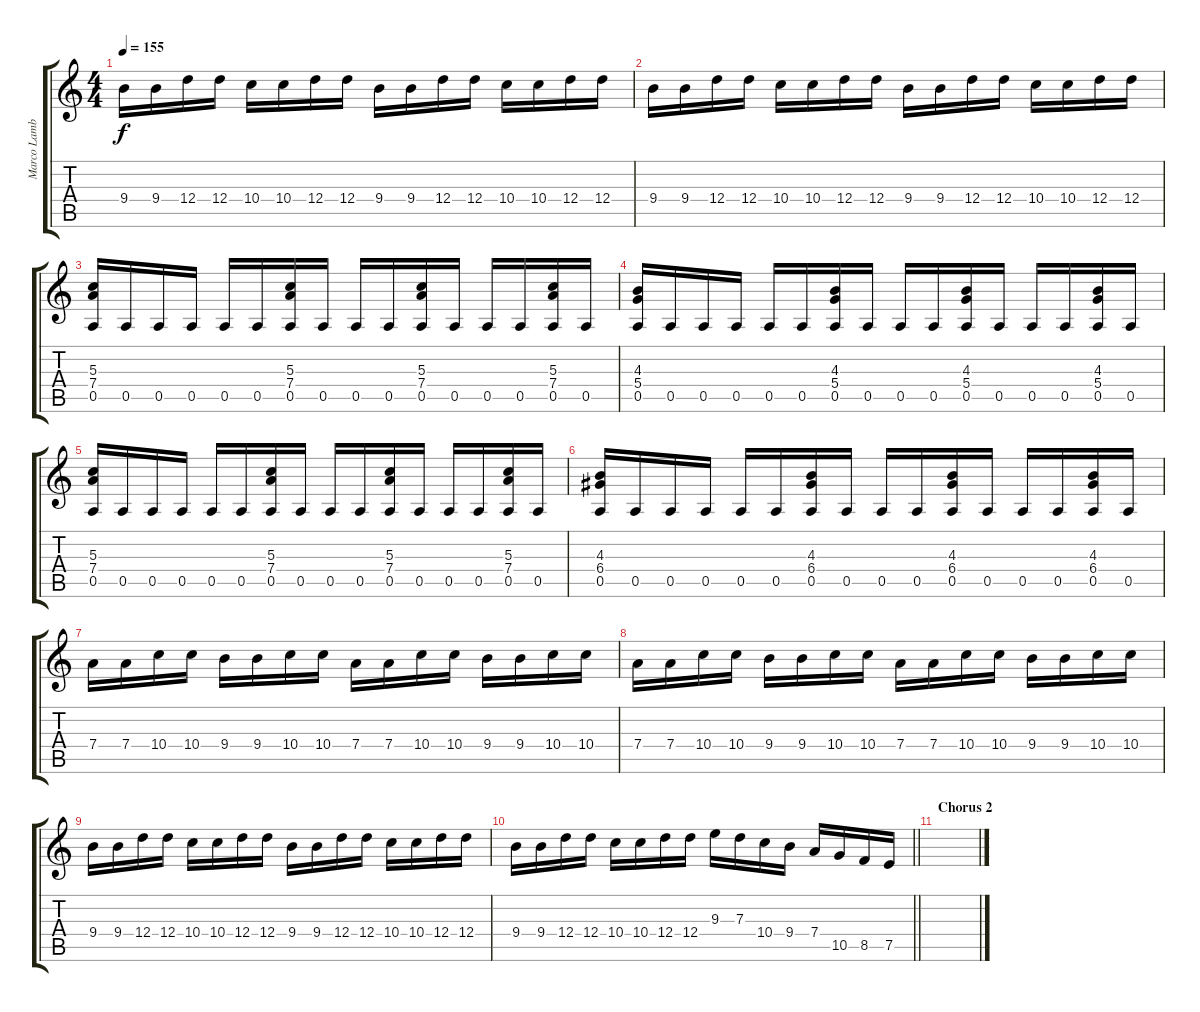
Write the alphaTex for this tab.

\track ("Marco Lambert" "Marco Lamb") {instrument overdrivenguitar}
\staff {score tabs}
\tuning (E4 B3 G3 D3 A2 E2) {hide}
\ts (4 4)
\tempo 155
\clef g2
\ks c
9.4.16{dy f} 9.4.16 12.4.16 12.4.16 10.4.16 10.4.16 12.4.16 12.4.16 9.4.16 9.4.16 12.4.16 12.4.16 10.4.16 10.4.16 12.4.16 12.4.16 |
9.4.16 9.4.16 12.4.16 12.4.16 10.4.16 10.4.16 12.4.16 12.4.16 9.4.16 9.4.16 12.4.16 12.4.16 10.4.16 10.4.16 12.4.16 12.4.16 |
(5.3 7.4 0.5).16 0.5.16 0.5.16 0.5.16 0.5.16 0.5.16 (5.3 7.4 0.5).16 0.5.16 0.5.16 0.5.16 (5.3 7.4 0.5).16 0.5.16 0.5.16 0.5.16 (5.3 7.4 0.5).16 0.5.16 |
(4.3 5.4 0.5).16 0.5.16 0.5.16 0.5.16 0.5.16 0.5.16 (4.3 5.4 0.5).16 0.5.16 0.5.16 0.5.16 (4.3 5.4 0.5).16 0.5.16 0.5.16 0.5.16 (4.3 5.4 0.5).16 0.5.16 |
(5.3 7.4 0.5).16 0.5.16 0.5.16 0.5.16 0.5.16 0.5.16 (5.3 7.4 0.5).16 0.5.16 0.5.16 0.5.16 (5.3 7.4 0.5).16 0.5.16 0.5.16 0.5.16 (5.3 7.4 0.5).16 0.5.16 |
(4.3 6.4 0.5).16 0.5.16 0.5.16 0.5.16 0.5.16 0.5.16 (4.3 6.4 0.5).16 0.5.16 0.5.16 0.5.16 (4.3 6.4 0.5).16 0.5.16 0.5.16 0.5.16 (4.3 6.4 0.5).16 0.5.16 |
7.4.16 7.4.16 10.4.16 10.4.16 9.4.16 9.4.16 10.4.16 10.4.16 7.4.16 7.4.16 10.4.16 10.4.16 9.4.16 9.4.16 10.4.16 10.4.16 |
7.4.16 7.4.16 10.4.16 10.4.16 9.4.16 9.4.16 10.4.16 10.4.16 7.4.16 7.4.16 10.4.16 10.4.16 9.4.16 9.4.16 10.4.16 10.4.16 |
9.4.16 9.4.16 12.4.16 12.4.16 10.4.16 10.4.16 12.4.16 12.4.16 9.4.16 9.4.16 12.4.16 12.4.16 10.4.16 10.4.16 12.4.16 12.4.16 |
\barLineRight lightlight
9.4.16 9.4.16 12.4.16 12.4.16 10.4.16 10.4.16 12.4.16 12.4.16 9.3.16 7.3.16 10.4.16 9.4.16 7.4.16 10.5.16 8.5.16 7.5.16 |
\section ("" "Chorus 2")
